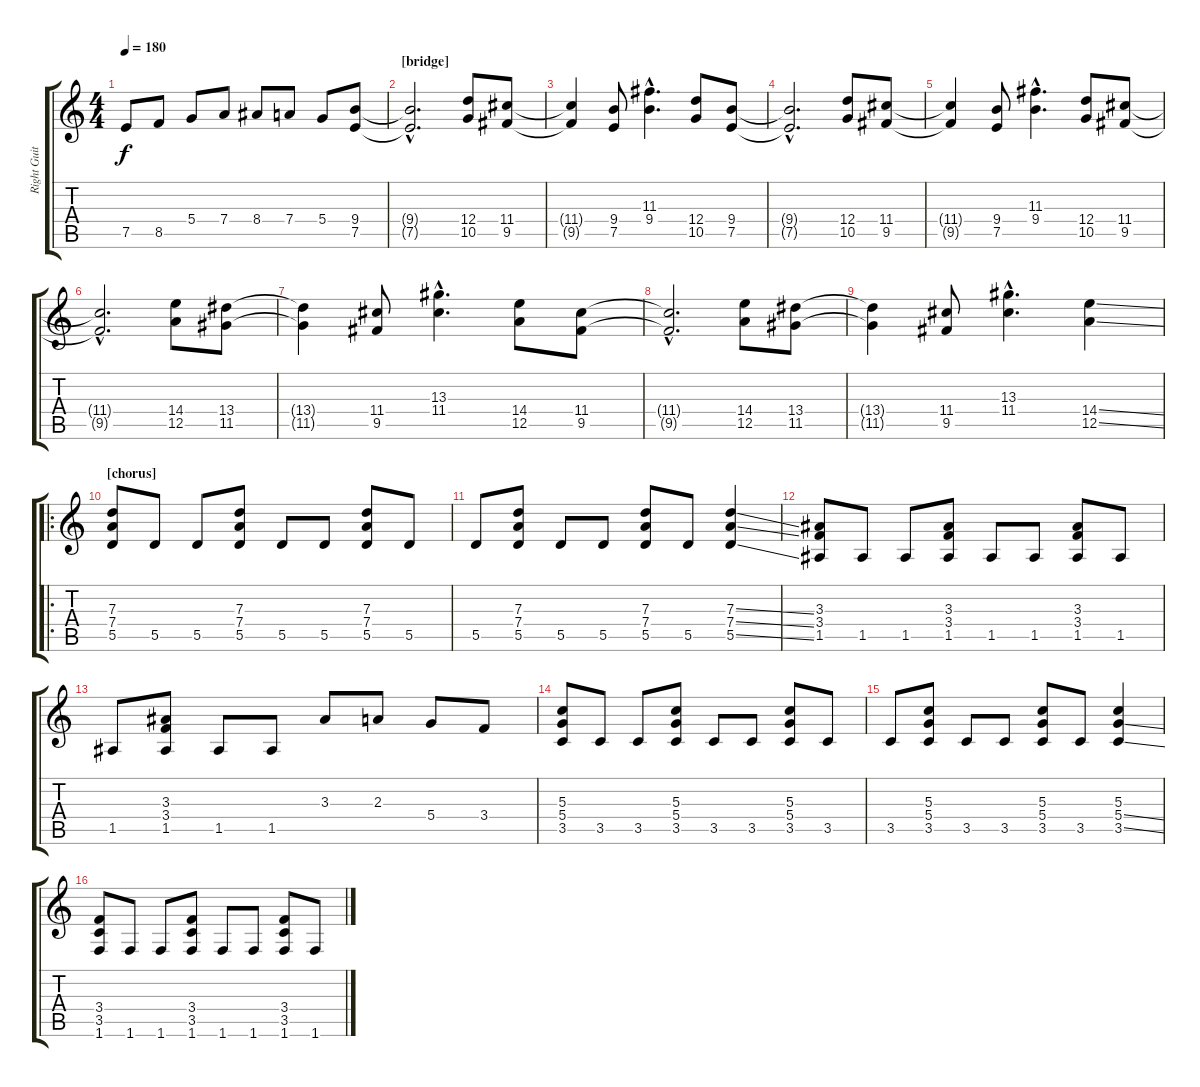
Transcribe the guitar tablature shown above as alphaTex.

\track ("Right Guitar" "Right Guit") {instrument distortionguitar}
\staff {score tabs}
\tuning (E4 B3 G3 D3 A2 E2) {hide}
\ts (4 4)
\tempo 180
\clef g2
\ks c
7.5.8{dy f} 8.5.8 5.4.8 7.4.8 8.4.8 7.4.8 5.4.8 (9.4 7.5).8 |
\section ("" "[bridge]")
(9.4{hac t} 7.5{hac t}).2{d} (12.4 10.5).8 (11.4 9.5).8 |
(11.4{t} 9.5{t}).4 (9.4 7.5).8 (11.3{hac} 9.4{hac}).4{d} (12.4 10.5).8 (9.4 7.5).8 |
(9.4{hac t} 7.5{hac t}).2{d} (12.4 10.5).8 (11.4 9.5).8 |
(11.4{t} 9.5{t}).4 (9.4 7.5).8 (11.3{hac} 9.4{hac}).4{d} (12.4 10.5).8 (11.4 9.5).8 |
(11.4{hac t} 9.5{hac t}).2{d} (14.4 12.5).8 (13.4 11.5).8 |
(13.4{t} 11.5{t}).4 (11.4 9.5).8 (13.3{hac} 11.4{hac}).4{d} (14.4 12.5).8 (11.4 9.5).8 |
(11.4{hac t} 9.5{hac t}).2{d} (14.4 12.5).8 (13.4 11.5).8 |
(13.4{t} 11.5{t}).4 (11.4 9.5).8 (13.3{hac} 11.4{hac}).4{d} (14.4{ss} 12.5{ss}).4 |
\ro
\section ("" "[chorus]")
(7.3 7.4 5.5).8 5.5.8 5.5.8 (7.3 7.4 5.5).8 5.5.8 5.5.8 (7.3 7.4 5.5).8 5.5.8 |
5.5.8 (7.3 7.4 5.5).8 5.5.8 5.5.8 (7.3 7.4 5.5).8 5.5.8 (7.3{ss} 7.4{ss} 5.5{ss}).4 |
(3.3 3.4 1.5).8 1.5.8 1.5.8 (3.3 3.4 1.5).8 1.5.8 1.5.8 (3.3 3.4 1.5).8 1.5.8 |
1.5.8 (3.3 3.4 1.5).8 1.5.8 1.5.8 3.3.8 2.3.8 5.4.8 3.4.8 |
(5.3 5.4 3.5).8 3.5.8 3.5.8 (5.3 5.4 3.5).8 3.5.8 3.5.8 (5.3 5.4 3.5).8 3.5.8 |
3.5.8 (5.3 5.4 3.5).8 3.5.8 3.5.8 (5.3 5.4 3.5).8 3.5.8 (5.3 5.4{ss} 3.5{ss}).4 |
(3.4 3.5 1.6).8 1.6.8 1.6.8 (3.4 3.5 1.6).8 1.6.8 1.6.8 (3.4 3.5 1.6).8 1.6.8
